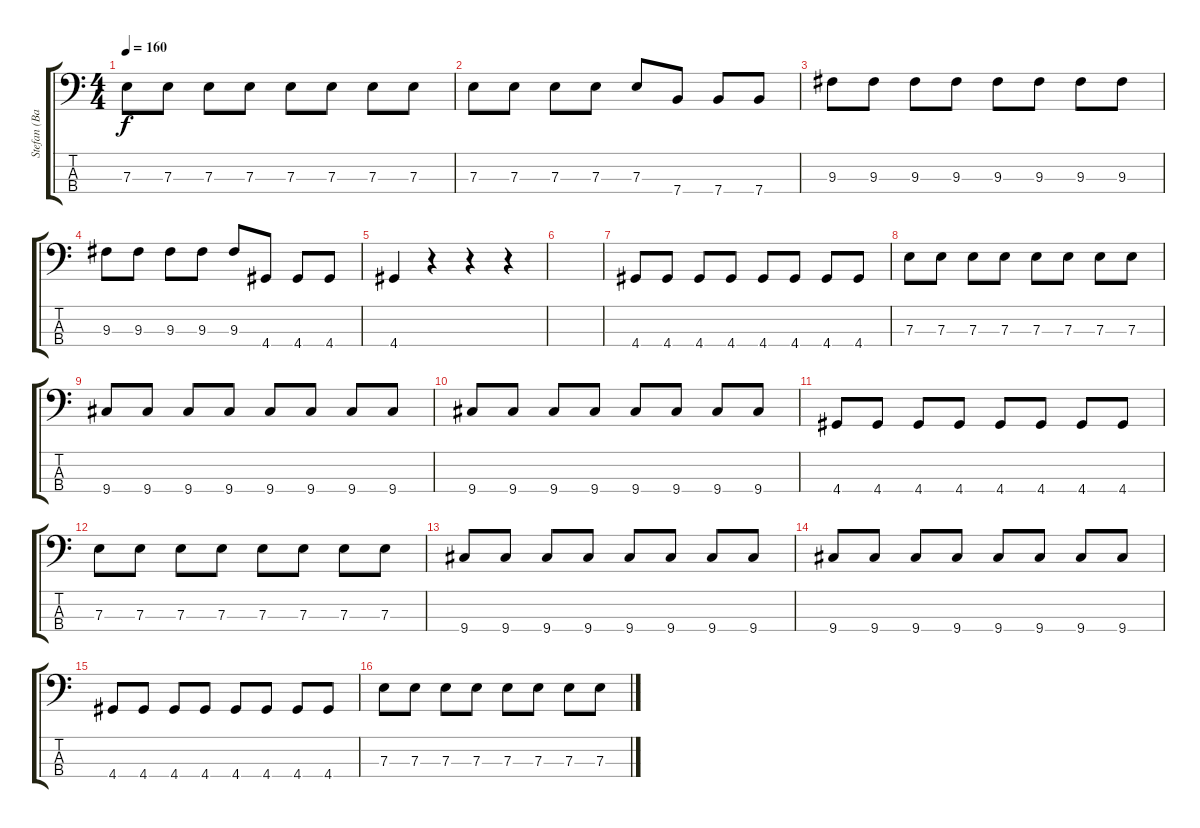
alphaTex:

\track ("Stefan (Bass)" "Stefan (Ba") {instrument electricbasspick}
\staff {score tabs}
\tuning (G2 D2 A1 E1) {hide}
\ts (4 4)
\tempo 160
\clef f4
\ks c
7.3.8{dy f} 7.3.8 7.3.8 7.3.8 7.3.8 7.3.8 7.3.8 7.3.8 |
7.3.8 7.3.8 7.3.8 7.3.8 7.3.8 7.4.8 7.4.8 7.4.8 |
9.3.8 9.3.8 9.3.8 9.3.8 9.3.8 9.3.8 9.3.8 9.3.8 |
9.3.8 9.3.8 9.3.8 9.3.8 9.3.8 4.4.8 4.4.8 4.4.8 |
4.4.4 r.4 r.4 r.4 |
|
4.4.8 4.4.8 4.4.8 4.4.8 4.4.8 4.4.8 4.4.8 4.4.8 |
7.3.8 7.3.8 7.3.8 7.3.8 7.3.8 7.3.8 7.3.8 7.3.8 |
9.4.8 9.4.8 9.4.8 9.4.8 9.4.8 9.4.8 9.4.8 9.4.8 |
9.4.8 9.4.8 9.4.8 9.4.8 9.4.8 9.4.8 9.4.8 9.4.8 |
4.4.8 4.4.8 4.4.8 4.4.8 4.4.8 4.4.8 4.4.8 4.4.8 |
7.3.8 7.3.8 7.3.8 7.3.8 7.3.8 7.3.8 7.3.8 7.3.8 |
9.4.8 9.4.8 9.4.8 9.4.8 9.4.8 9.4.8 9.4.8 9.4.8 |
9.4.8 9.4.8 9.4.8 9.4.8 9.4.8 9.4.8 9.4.8 9.4.8 |
4.4.8 4.4.8 4.4.8 4.4.8 4.4.8 4.4.8 4.4.8 4.4.8 |
7.3.8 7.3.8 7.3.8 7.3.8 7.3.8 7.3.8 7.3.8 7.3.8
